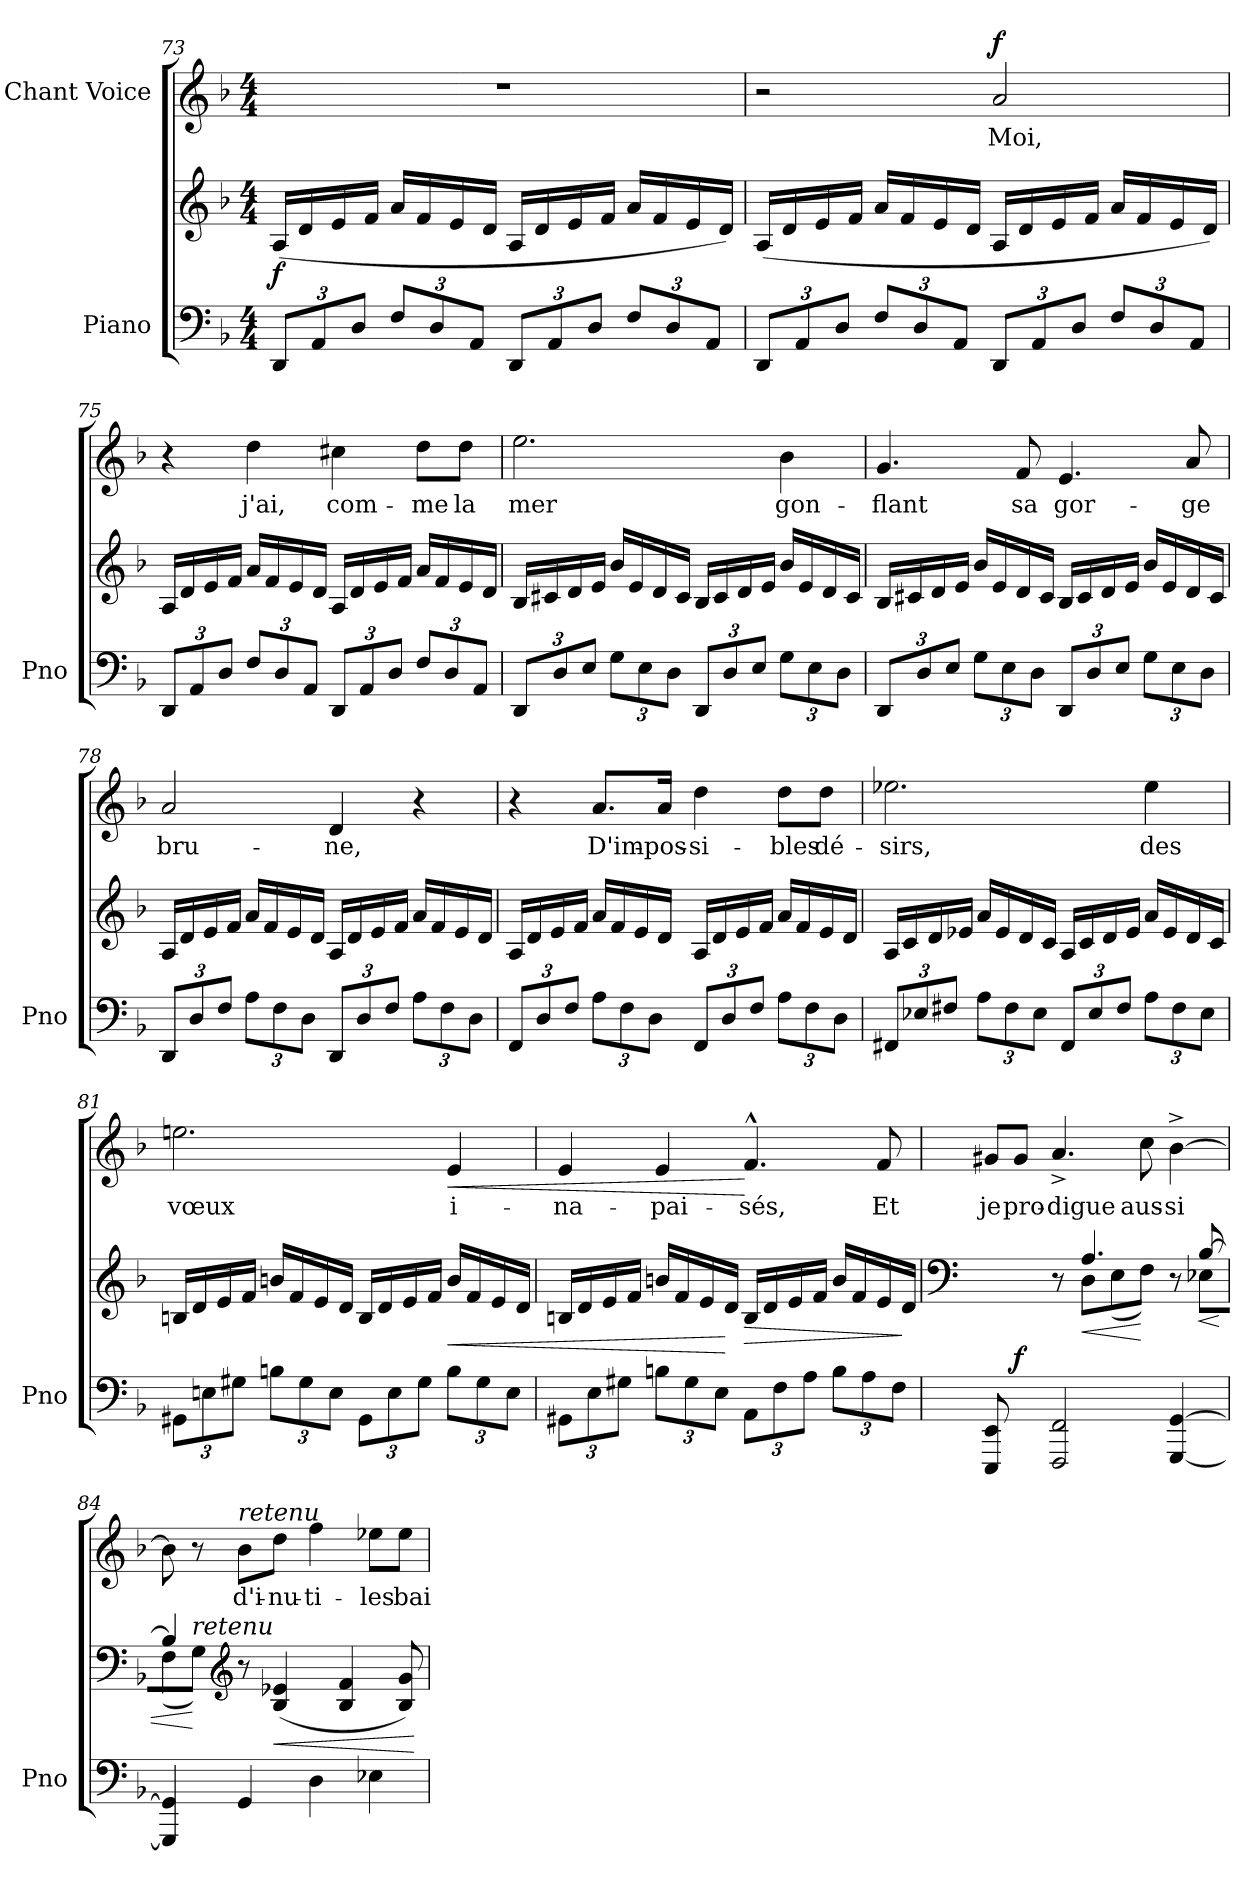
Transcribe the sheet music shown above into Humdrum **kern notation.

**kern	**kern	**dynam	**kern	**text	**dynam
*part2	*part2	*part2	*part1	*part1	*part1
*staff3	*staff2	*staff2/3	*staff1	*staff1	*staff1
*I"Piano	*	*	*I"Chant Voice	*	*
*I'Pno	*	*	*	*	*
!!LO:LB:g=z
*clefF4	*clefG2	*	*clefG2	*	*
*k[b-]	*k[b-]	*	*k[b-]	*	*
*M4/4	*M4/4	*	*M4/4	*	*
=73	=73	=73	=73	=73	=73
!	!	!LO:DY:b	!	!	!
12DD/L	(16A/LL	f	1r	.	.
.	16d/	.	.	.	.
12AA/	.	.	.	.	.
.	16e/	.	.	.	.
12D/J	.	.	.	.	.
.	16f/JJ	.	.	.	.
*Xbrackettup	*	*	*	*	*
12F/L	16a/LL	.	.	.	.
.	16f/	.	.	.	.
12D/	.	.	.	.	.
.	16e/	.	.	.	.
12AA/J	.	.	.	.	.
.	16d/JJ	.	.	.	.
*brackettup	*	*	*	*	*
12DD/L	16A/LL	.	.	.	.
.	16d/	.	.	.	.
12AA/	.	.	.	.	.
.	16e/	.	.	.	.
12D/J	.	.	.	.	.
.	16f/JJ	.	.	.	.
*Xbrackettup	*	*	*	*	*
12F/L	16a/LL	.	.	.	.
.	16f/	.	.	.	.
12D/	.	.	.	.	.
.	16e/	.	.	.	.
12AA/J	.	.	.	.	.
.	16d/JJ)	.	.	.	.
=74	=74	=74	=74	=74	=74
*brackettup	*	*	*	*	*
12DD/L	(16A/LL	.	2r	.	.
.	16d/	.	.	.	.
12AA/	.	.	.	.	.
.	16e/	.	.	.	.
12D/J	.	.	.	.	.
.	16f/JJ	.	.	.	.
*Xbrackettup	*	*	*	*	*
12F/L	16a/LL	.	.	.	.
.	16f/	.	.	.	.
12D/	.	.	.	.	.
.	16e/	.	.	.	.
12AA/J	.	.	.	.	.
.	16d/JJ	.	.	.	.
*brackettup	*	*	*	*	*
!	!	!	!	!LO:LY:b	!LO:DY:a
12DD/L	16A/LL	.	2a/	Moi,	f
.	16d/	.	.	.	.
12AA/	.	.	.	.	.
.	16e/	.	.	.	.
12D/J	.	.	.	.	.
.	16f/JJ	.	.	.	.
*Xbrackettup	*	*	*	*	*
12F/L	16a/LL	.	.	.	.
.	16f/	.	.	.	.
12D/	.	.	.	.	.
.	16e/	.	.	.	.
12AA/J	.	.	.	.	.
.	16d/JJ)	.	.	.	.
!!LO:LB:g=z
=75	=75	=75	=75	=75	=75
*brackettup	*	*	*	*	*
12DD/L	16A/LL	.	4r	.	.
.	16d/	.	.	.	.
12AA/	.	.	.	.	.
.	16e/	.	.	.	.
12D/J	.	.	.	.	.
.	16f/JJ	.	.	.	.
*Xbrackettup	*	*	*	*	*
!	!	!	!	!LO:LY:b	!
12F/L	16a/LL	.	4dd\	j'ai,	.
.	16f/	.	.	.	.
12D/	.	.	.	.	.
.	16e/	.	.	.	.
12AA/J	.	.	.	.	.
.	16d/JJ	.	.	.	.
*brackettup	*	*	*	*	*
!	!	!	!	!LO:LY:b	!
12DD/L	16A/LL	.	4cc#X\	com-	.
.	16d/	.	.	.	.
12AA/	.	.	.	.	.
.	16e/	.	.	.	.
12D/J	.	.	.	.	.
.	16f/JJ	.	.	.	.
*Xbrackettup	*	*	*	*	*
!	!	!	!	!LO:LY:b	!
12F/L	16a/LL	.	8dd\L	-me	.
.	16f/	.	.	.	.
12D/	.	.	.	.	.
!	!	!	!	!LO:LY:b	!
.	16e/	.	8dd\J	la	.
12AA/J	.	.	.	.	.
.	16d/JJ	.	.	.	.
!!LO:PB:g=z
=76	=76	=76	=76	=76	=76
*brackettup	*	*	*	*	*
!	!	!	!	!LO:LY:b	!
12DD/L	16B-/LL	.	2.ee\	mer	.
.	16c#X/	.	.	.	.
12D/	.	.	.	.	.
.	16d/	.	.	.	.
12E/J	.	.	.	.	.
.	16e/JJ	.	.	.	.
*Xbrackettup	*	*	*	*	*
12G\L	16b-/LL	.	.	.	.
.	16e/	.	.	.	.
12E\	.	.	.	.	.
.	16d/	.	.	.	.
12D\J	.	.	.	.	.
.	16c#/JJ	.	.	.	.
*brackettup	*	*	*	*	*
12DD/L	16B-/LL	.	.	.	.
.	16c#/	.	.	.	.
12D/	.	.	.	.	.
.	16d/	.	.	.	.
12E/J	.	.	.	.	.
.	16e/JJ	.	.	.	.
*Xbrackettup	*	*	*	*	*
!	!	!	!	!LO:LY:b	!
12G\L	16b-/LL	.	4b-\	gon-	.
.	16e/	.	.	.	.
12E\	.	.	.	.	.
.	16d/	.	.	.	.
12D\J	.	.	.	.	.
.	16c#/JJ	.	.	.	.
=77	=77	=77	=77	=77	=77
*brackettup	*	*	*	*	*
!	!	!	!	!LO:LY:b	!
12DD/L	16B-/LL	.	4.g/	-flant	.
.	16c#X/	.	.	.	.
12D/	.	.	.	.	.
.	16d/	.	.	.	.
12E/J	.	.	.	.	.
.	16e/JJ	.	.	.	.
*Xbrackettup	*	*	*	*	*
12G\L	16b-/LL	.	.	.	.
.	16e/	.	.	.	.
12E\	.	.	.	.	.
!	!	!	!	!LO:LY:b	!
.	16d/	.	8f/	sa	.
12D\J	.	.	.	.	.
.	16c#/JJ	.	.	.	.
*brackettup	*	*	*	*	*
!	!	!	!	!LO:LY:b	!
12DD/L	16B-/LL	.	4.e/	gor-	.
.	16c#/	.	.	.	.
12D/	.	.	.	.	.
.	16d/	.	.	.	.
12E/J	.	.	.	.	.
.	16e/JJ	.	.	.	.
*Xbrackettup	*	*	*	*	*
12G\L	16b-/LL	.	.	.	.
.	16e/	.	.	.	.
12E\	.	.	.	.	.
!	!	!	!	!LO:LY:b	!
.	16d/	.	8a/	-ge	.
12D\J	.	.	.	.	.
.	16c#/JJ	.	.	.	.
!!LO:LB:g=z
=78	=78	=78	=78	=78	=78
*brackettup	*	*	*	*	*
!	!	!	!	!LO:LY:b	!
12DD/L	16A/LL	.	2a/	bru-	.
.	16d/	.	.	.	.
12D/	.	.	.	.	.
.	16e/	.	.	.	.
12F/J	.	.	.	.	.
.	16f/JJ	.	.	.	.
*Xbrackettup	*	*	*	*	*
12A\L	16a/LL	.	.	.	.
.	16f/	.	.	.	.
12F\	.	.	.	.	.
.	16e/	.	.	.	.
12D\J	.	.	.	.	.
.	16d/JJ	.	.	.	.
*brackettup	*	*	*	*	*
!	!	!	!	!LO:LY:b	!
12DD/L	16A/LL	.	4d/	-ne,	.
.	16d/	.	.	.	.
12D/	.	.	.	.	.
.	16e/	.	.	.	.
12F/J	.	.	.	.	.
.	16f/JJ	.	.	.	.
*Xbrackettup	*	*	*	*	*
12A\L	16a/LL	.	4r	.	.
.	16f/	.	.	.	.
12F\	.	.	.	.	.
.	16e/	.	.	.	.
12D\J	.	.	.	.	.
.	16d/JJ	.	.	.	.
!!LO:PB:g=z
=79	=79	=79	=79	=79	=79
*brackettup	*	*	*	*	*
12FF/L	16A/LL	.	4r	.	.
.	16d/	.	.	.	.
12D/	.	.	.	.	.
.	16e/	.	.	.	.
12F/J	.	.	.	.	.
.	16f/JJ	.	.	.	.
*Xbrackettup	*	*	*	*	*
!	!	!	!	!LO:LY:b	!
12A\L	16a/LL	.	8.a/L	D'im-	.
.	16f/	.	.	.	.
12F\	.	.	.	.	.
.	16e/	.	.	.	.
12D\J	.	.	.	.	.
!	!	!	!	!LO:LY:b	!
.	16d/JJ	.	16a/Jk	-pos-	.
*brackettup	*	*	*	*	*
!	!	!	!	!LO:LY:b	!
12FF/L	16A/LL	.	4dd\	-si-	.
.	16d/	.	.	.	.
12D/	.	.	.	.	.
.	16e/	.	.	.	.
12F/J	.	.	.	.	.
.	16f/JJ	.	.	.	.
*Xbrackettup	*	*	*	*	*
!	!	!	!	!LO:LY:b	!
12A\L	16a/LL	.	8dd\L	-bles	.
.	16f/	.	.	.	.
12F\	.	.	.	.	.
!	!	!	!	!LO:LY:b	!
.	16e/	.	8dd\J	dé-	.
12D\J	.	.	.	.	.
.	16d/JJ	.	.	.	.
=80	=80	=80	=80	=80	=80
*brackettup	*	*	*	*	*
!	!	!	!	!LO:LY:b	!
12FF#X/L	16A/LL	.	2.ee-X\	-sirs,	.
.	16c/	.	.	.	.
12E-X/	.	.	.	.	.
.	16d/	.	.	.	.
12F#X/J	.	.	.	.	.
.	16e-X/JJ	.	.	.	.
*Xbrackettup	*	*	*	*	*
12A\L	16a/LL	.	.	.	.
.	16e-/	.	.	.	.
12F#\	.	.	.	.	.
.	16d/	.	.	.	.
12E-\J	.	.	.	.	.
.	16c/JJ	.	.	.	.
*brackettup	*	*	*	*	*
12FF#/L	16A/LL	.	.	.	.
.	16c/	.	.	.	.
12E-/	.	.	.	.	.
.	16d/	.	.	.	.
12F#/J	.	.	.	.	.
.	16e-/JJ	.	.	.	.
*Xbrackettup	*	*	*	*	*
!	!	!	!	!LO:LY:b	!
12A\L	16a/LL	.	4ee-\	des	.
.	16e-/	.	.	.	.
12F#\	.	.	.	.	.
.	16d/	.	.	.	.
12E-\J	.	.	.	.	.
.	16c/JJ	.	.	.	.
!!LO:LB:g=z
=81	=81	=81	=81	=81	=81
!	!	!	!	!LO:LY:b	!
12GG#X\L	16Bn/LL	.	2.een\	vœux	.
.	16d/	.	.	.	.
12En\	.	.	.	.	.
.	16e/	.	.	.	.
12G#X\J	.	.	.	.	.
.	16f/JJ	.	.	.	.
12Bn\L	16bn/LL	.	.	.	.
.	16f/	.	.	.	.
12G#\	.	.	.	.	.
.	16e/	.	.	.	.
12E\J	.	.	.	.	.
.	16d/JJ	.	.	.	.
12GG#\L	16B/LL	.	.	.	.
.	16d/	.	.	.	.
12E\	.	.	.	.	.
.	16e/	.	.	.	.
12G#\J	.	.	.	.	.
.	16f/JJ	.	.	.	.
!	!	!LO:HP:b	!	!LO:LY:b	!LO:HP:b
12B\L	16b/LL	<	4e/	i-	<
.	16f/	.	.	.	.
12G#\	.	.	.	.	.
.	16e/	.	.	.	.
12E\J	.	.	.	.	.
.	16d/JJ	.	.	.	.
=82	=82	=82	=82	=82	=82
!	!	!	!	!LO:LY:b	!
12GG#X\L	16Bn/LL	.	4e/	-na-	.
.	16d/	.	.	.	.
12E\	.	.	.	.	.
.	16e/	.	.	.	.
12G#X\J	.	.	.	.	.
.	16f/JJ	.	.	.	.
!	!	!	!	!LO:LY:b	!
12Bn\L	16bn/LL	.	4e/	-pai-	.
.	16f/	.	.	.	.
12G#\	.	.	.	.	.
.	16e/	.	.	.	.
12E\J	.	.	.	.	.
.	16d/JJ	[	.	.	.
!	!	!LO:HP:b	!	!LO:LY:b	!
12AA\L	16B/LL	>	4.f^^/	-sés,	[
.	16d/	.	.	.	.
12F\	.	.	.	.	.
.	16e/	.	.	.	.
12A\J	.	.	.	.	.
.	16f/JJ	.	.	.	.
12B\L	16b/LL	.	.	.	.
.	16f/	.	.	.	.
12A\	.	.	.	.	.
!	!	!	!	!LO:LY:b	!
.	16e/	.	8f/	Et	.
12F\J	.	.	.	.	.
.	16d/JJ	]	.	.	.
!!LO:LB:g=z
=83	=83	=83	=83	=83	=83
*	*clefF4	*	*	*	*
*	*^	*	*	*	*
*	*	*^	*	*	*	*
!	!	!	!	!	!	!LO:LY:b	!
8EEE/ 8EE/L	4ryy	4.ryy	8ryy	.	8g#X/L	je	.
!	!	!	!	!LO:DY:a=2	!	!LO:LY:b	!
8ryy	.	.	8D\ 8G#X\J	f	8g#/J	pro-	.
!	!	!	!	!	!	!LO:LY:b	!
2FFF/ 2FF/	8r	.	2.ryy	.	4.a^>/	-digue	.
!	!	!	!	!LO:HP:b	!	!	!
.	4.A/	8D\L	.	<	.	.	.
.	.	(>8E\	.	.	.	.	.
!	!	!	!	!	!	!LO:LY:b	!
.	.	8F\J)	.	[	8cc\	aus-	.
!	!	!	!	!	!	!LO:LY:b	!
[4GGG/ [4GG/	8r	8ryy	.	.	[4b-^\	-si	.
!	!	!	!	!LO:HP:b	!	!	!
.	[8B-/	8E-X\L	.	<	.	.	.
*	*	*v	*v	*	*	*	*
=84	=84	=84	=84	=84	=84	=84
4GGG/] 4GG/]	4B-/]	(>8F\	.	8b-\]	.	.
!	!	!LO:TX:a:i:t=retenu	!	!	!	!
.	.	8G\J)	[	8r	.	.
*	*clefG2	*	*	*	*	*
!	!	!	!	!LO:TX:a:i:t=retenu	!	!
!	!	!	!	!	!LO:LY:b	!
4GG/	8r	2.ryy	.	8b-\L	d'i-	.
!	!	!	!LO:HP:b	!	!LO:LY:b	!
.	(<4B-/ 4e-X/	.	<	8dd\J	-nu-	.
!	!	!	!	!	!LO:LY:b	!
4D\	.	.	.	4ff\	-ti-	.
.	4B-/ 4f/	.	.	.	.	.
!	!	!	!	!	!LO:LY:b	!
4E-X\	.	.	.	8ee-X\L	-les	.
!	!	!	!	!	!LO:LY:b	!
.	8B-/ 8g/)	.	.	8ee-\J	bai-	.
*	*v	*v	*	*	*	*
.	.	[	.	.	.
=	=	=	=	=	=
*-	*-	*-	*-	*-	*-
